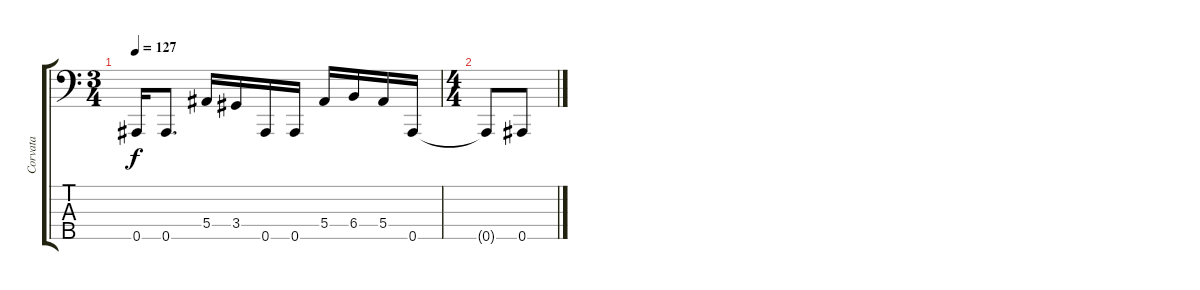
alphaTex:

\track ("Corvata" "Corvata") {instrument electricbassfinger}
\staff {score tabs}
\tuning (Ab2 Eb2 Bb1 F1 Bb0) {hide}
\ts (3 4)
\tempo 127
\clef f4
\ks c
0.5{t}.16{dy f} 0.5.8{d} 5.4.16 3.4.16 0.5.16 0.5.16 5.4.16 6.4.16 5.4.16 0.5.16 |
\ts (4 4)
0.5{t}.8 0.5.8
